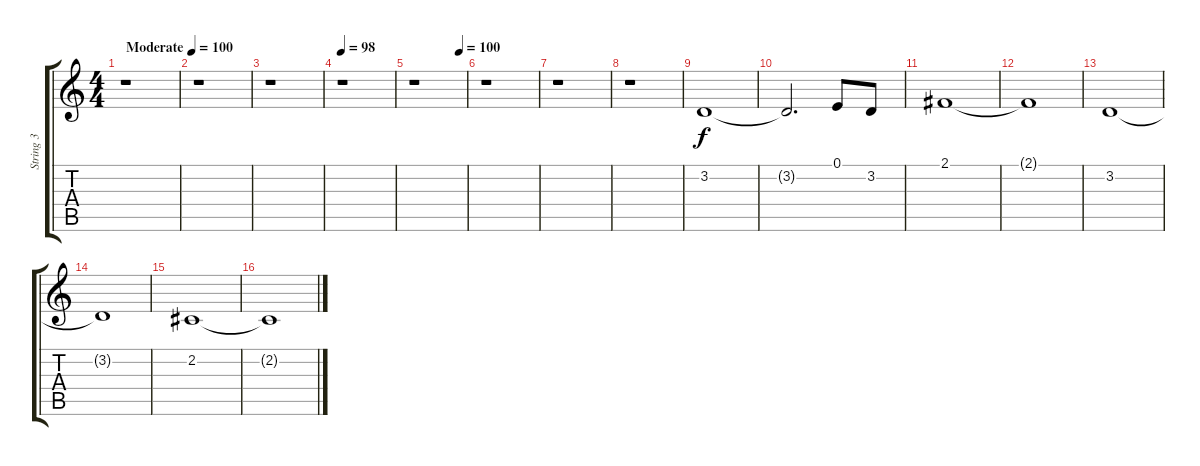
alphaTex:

\track ("String 3" "String 3") {instrument stringensemble1}
\staff {score tabs}
\tuning (E4 B3 G3 D3 A2 E2) {hide}
\ts (4 4)
\tempo (100 "Moderate")
\clef g2
\ks c
r.1{dy f instrument stringensemble1} |
r.1 |
r.1 |
\tempo 98
r.1 |
\tempo (100 0.875)
r.1 |
r.1 |
r.1 |
r.1 |
3.2.1{volume 12} |
3.2{t}.2{d} 0.1.8 3.2.8 |
2.1.1 |
2.1{t}.1 |
3.2.1 |
3.2{t}.1 |
2.2.1{balance 8} |
2.2{t}.1
